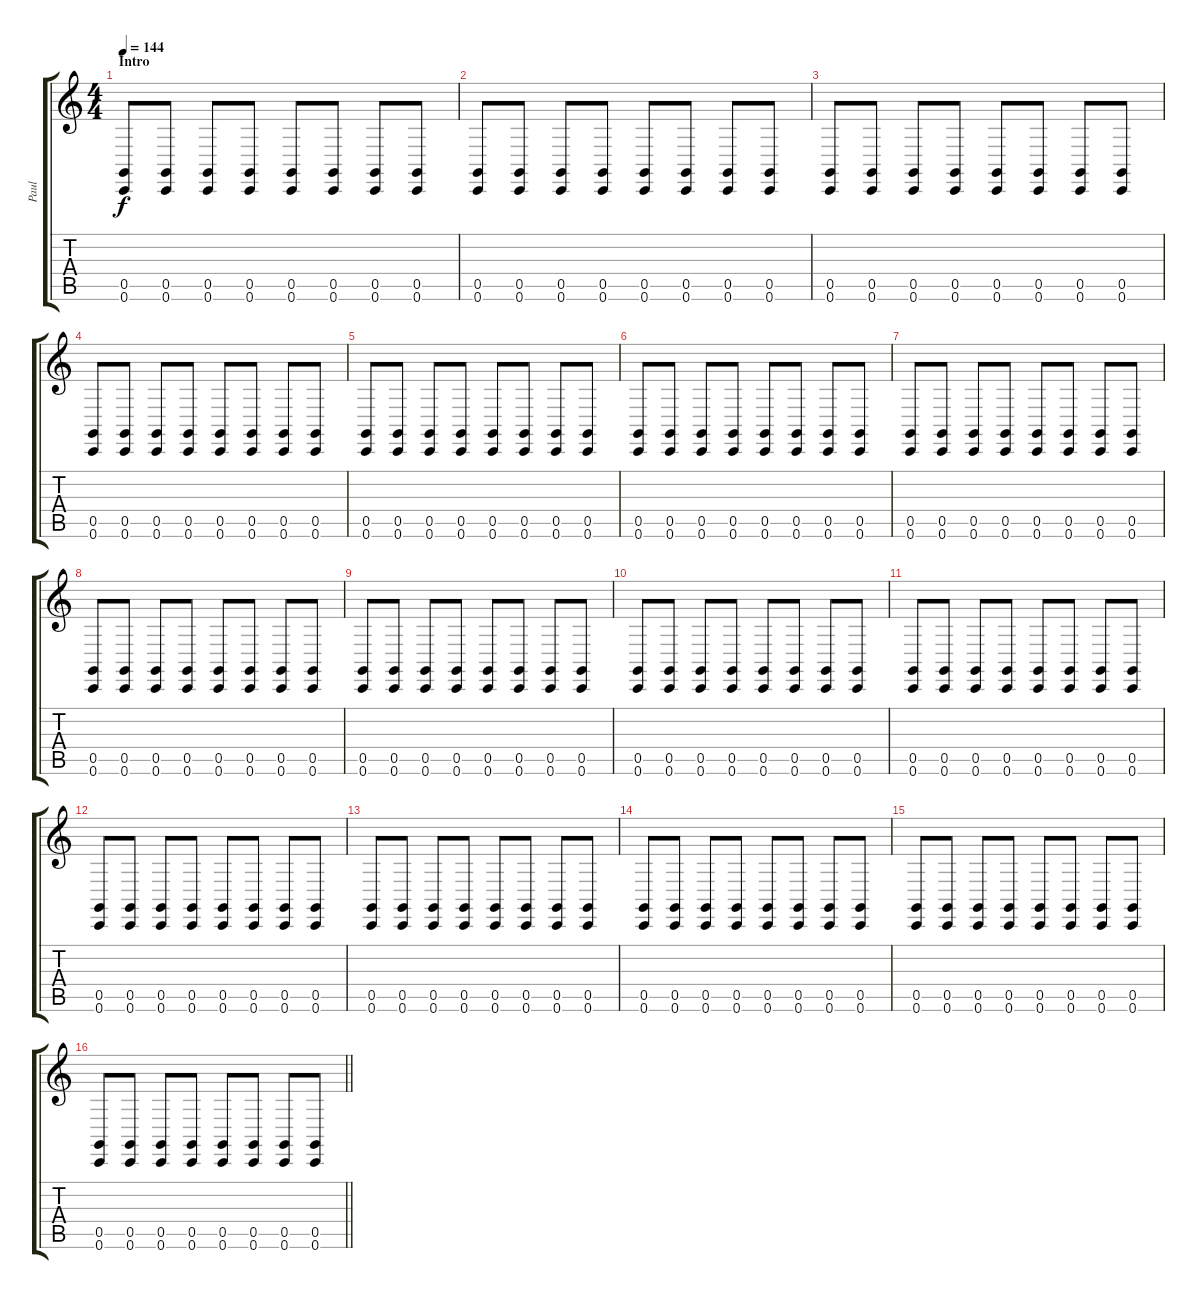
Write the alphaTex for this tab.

\track ("Paul" "Paul") {instrument lead5charang}
\staff {score tabs}
\tuning (D4 A3 F3 C3 G2 C2) {hide}
\ts (4 4)
\section ("" "Intro")
\tempo 144
\clef g2
\ks c
(0.5 0.6).8{dy f} (0.5 0.6).8 (0.5 0.6).8 (0.5 0.6).8 (0.5 0.6).8 (0.5 0.6).8 (0.5 0.6).8 (0.5 0.6).8 |
(0.5 0.6).8 (0.5 0.6).8 (0.5 0.6).8 (0.5 0.6).8 (0.5 0.6).8 (0.5 0.6).8 (0.5 0.6).8 (0.5 0.6).8 |
(0.5 0.6).8 (0.5 0.6).8 (0.5 0.6).8 (0.5 0.6).8 (0.5 0.6).8 (0.5 0.6).8 (0.5 0.6).8 (0.5 0.6).8 |
(0.5 0.6).8 (0.5 0.6).8 (0.5 0.6).8 (0.5 0.6).8 (0.5 0.6).8 (0.5 0.6).8 (0.5 0.6).8 (0.5 0.6).8 |
(0.5 0.6).8 (0.5 0.6).8 (0.5 0.6).8 (0.5 0.6).8 (0.5 0.6).8 (0.5 0.6).8 (0.5 0.6).8 (0.5 0.6).8 |
(0.5 0.6).8 (0.5 0.6).8 (0.5 0.6).8 (0.5 0.6).8 (0.5 0.6).8 (0.5 0.6).8 (0.5 0.6).8 (0.5 0.6).8 |
(0.5 0.6).8 (0.5 0.6).8 (0.5 0.6).8 (0.5 0.6).8 (0.5 0.6).8 (0.5 0.6).8 (0.5 0.6).8 (0.5 0.6).8 |
(0.5 0.6).8 (0.5 0.6).8 (0.5 0.6).8 (0.5 0.6).8 (0.5 0.6).8 (0.5 0.6).8 (0.5 0.6).8 (0.5 0.6).8 |
(0.5 0.6).8 (0.5 0.6).8 (0.5 0.6).8 (0.5 0.6).8 (0.5 0.6).8 (0.5 0.6).8 (0.5 0.6).8 (0.5 0.6).8 |
(0.5 0.6).8 (0.5 0.6).8 (0.5 0.6).8 (0.5 0.6).8 (0.5 0.6).8 (0.5 0.6).8 (0.5 0.6).8 (0.5 0.6).8 |
(0.5 0.6).8 (0.5 0.6).8 (0.5 0.6).8 (0.5 0.6).8 (0.5 0.6).8 (0.5 0.6).8 (0.5 0.6).8 (0.5 0.6).8 |
(0.5 0.6).8 (0.5 0.6).8 (0.5 0.6).8 (0.5 0.6).8 (0.5 0.6).8 (0.5 0.6).8 (0.5 0.6).8 (0.5 0.6).8 |
(0.5 0.6).8 (0.5 0.6).8 (0.5 0.6).8 (0.5 0.6).8 (0.5 0.6).8 (0.5 0.6).8 (0.5 0.6).8 (0.5 0.6).8 |
(0.5 0.6).8 (0.5 0.6).8 (0.5 0.6).8 (0.5 0.6).8 (0.5 0.6).8 (0.5 0.6).8 (0.5 0.6).8 (0.5 0.6).8 |
(0.5 0.6).8 (0.5 0.6).8 (0.5 0.6).8 (0.5 0.6).8 (0.5 0.6).8 (0.5 0.6).8 (0.5 0.6).8 (0.5 0.6).8 |
\barLineRight lightlight
(0.5 0.6).8 (0.5 0.6).8 (0.5 0.6).8 (0.5 0.6).8 (0.5 0.6).8 (0.5 0.6).8 (0.5 0.6).8 (0.5 0.6).8
